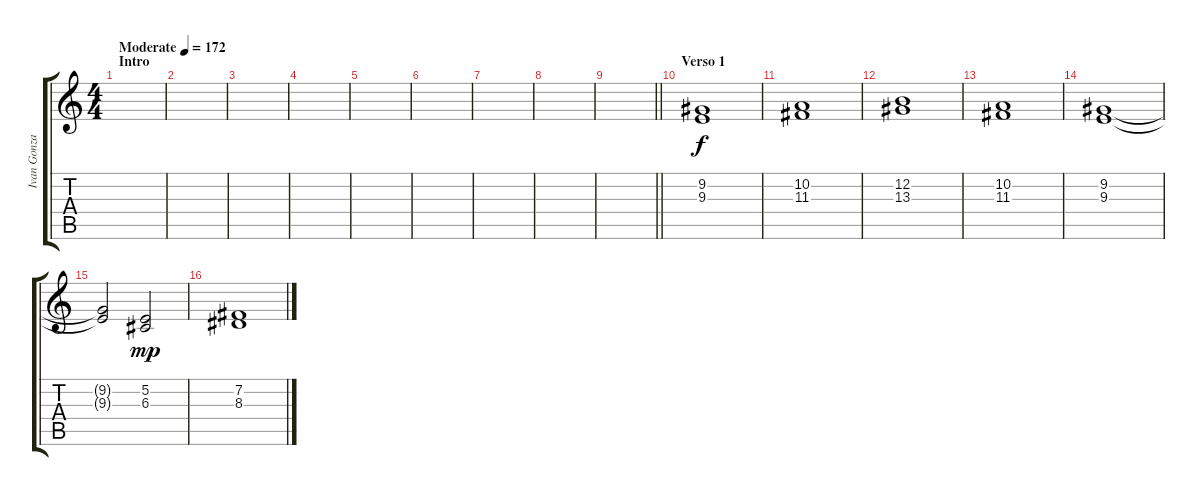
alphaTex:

\track ("Ivan Gonzales" "Ivan Gonza") {instrument panflute}
\staff {score tabs}
\tuning (E4 B3 G3 D3 A2 E2) {hide}
\ts (4 4)
\section ("" "Intro")
\tempo (172 "Moderate")
\clef g2
\ks c
|
|
|
|
|
|
|
|
\barLineRight lightlight
|
\section ("" "Verso 1")
(9.2 9.3).1 |
(10.2 11.3).1 |
(12.2 13.3).1 |
(10.2 11.3).1 |
(9.2 9.3).1 |
(9.2{t} 9.3{t}).2{dy f} (5.2 6.3).2{dy mp} |
(7.2 8.3).1
